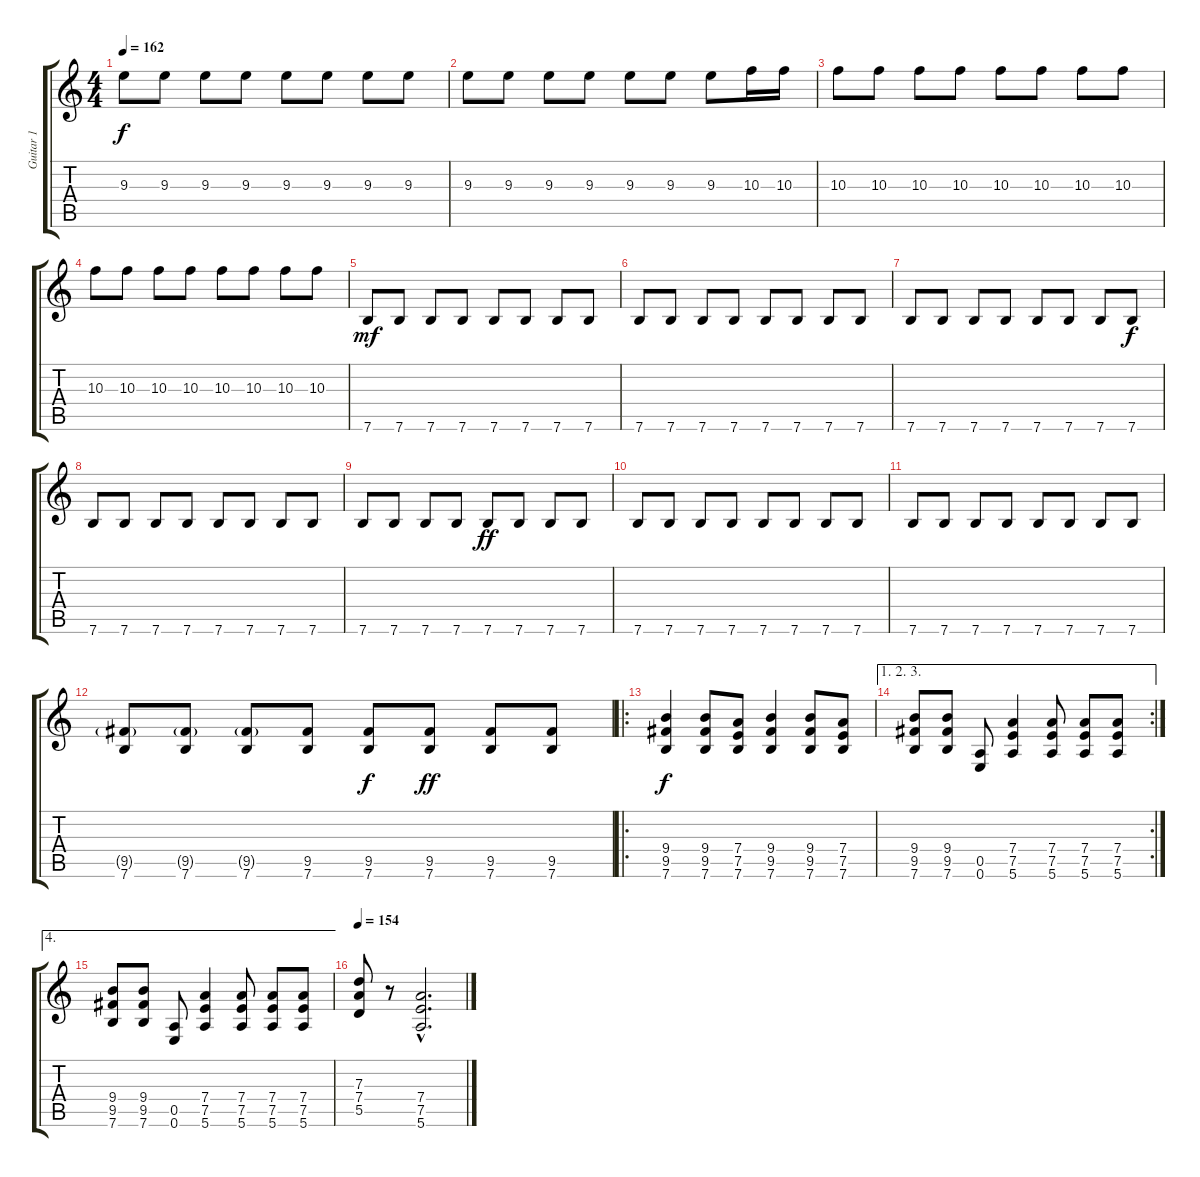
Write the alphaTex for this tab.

\track ("Guitar 1" "Guitar 1") {instrument overdrivenguitar}
\staff {score tabs}
\tuning (E4 B3 G3 D3 A2 E2) {hide}
\ts (4 4)
\tempo 162
\clef g2
\ks c
9.3.8{dy f} 9.3.8 9.3.8 9.3.8 9.3.8 9.3.8 9.3.8 9.3.8 |
9.3.8 9.3.8 9.3.8 9.3.8 9.3.8 9.3.8 9.3.8 10.3.16 10.3.16 |
10.3.8 10.3.8 10.3.8 10.3.8 10.3.8 10.3.8 10.3.8 10.3.8 |
10.3.8 10.3.8 10.3.8 10.3.8 10.3.8 10.3.8 10.3.8 10.3.8 |
7.6.8{dy mf} 7.6.8 7.6.8 7.6.8 7.6.8 7.6.8 7.6.8 7.6.8 |
7.6.8 7.6.8 7.6.8 7.6.8 7.6.8 7.6.8 7.6.8 7.6.8 |
7.6.8 7.6.8 7.6.8 7.6.8 7.6.8 7.6.8 7.6.8 7.6.8{dy f} |
7.6.8 7.6.8 7.6.8 7.6.8 7.6.8 7.6.8 7.6.8 7.6.8 |
7.6.8 7.6.8 7.6.8 7.6.8 7.6.8{dy ff} 7.6.8 7.6.8 7.6.8 |
7.6.8 7.6.8 7.6.8 7.6.8 7.6.8 7.6.8 7.6.8 7.6.8 |
7.6.8 7.6.8 7.6.8 7.6.8 7.6.8 7.6.8 7.6.8 7.6.8 |
(9.5{g} 7.6).8 (9.5{g} 7.6).8 (9.5{g} 7.6).8 (9.5 7.6).8 (9.5 7.6).8{dy f} (9.5 7.6).8{dy ff} (9.5 7.6).8 (9.5 7.6).8 |
\ro
(9.4 9.5 7.6).4{dy f} (9.4 9.5 7.6).8 (7.4 7.5 7.6).8 (9.4 9.5 7.6).4 (9.4 9.5 7.6).8 (7.4 7.5 7.6).8 |
\ae (1 2 3)
\rc 2
(9.4 9.5 7.6).8 (9.4 9.5 7.6).8 (0.5 0.6).8 (7.4 7.5 5.6).4 (7.4 7.5 5.6).8 (7.4 7.5 5.6).8 (7.4 7.5 5.6).8 |
\ae 4
(9.4 9.5 7.6).8 (9.4 9.5 7.6).8 (0.5 0.6).8 (7.4 7.5 5.6).4 (7.4 7.5 5.6).8 (7.4 7.5 5.6).8 (7.4 7.5 5.6).8 |
\tempo 154
(7.3 7.4 5.5).8 r.8 (7.4{hac} 7.5{hac} 5.6{hac}).2{d}
